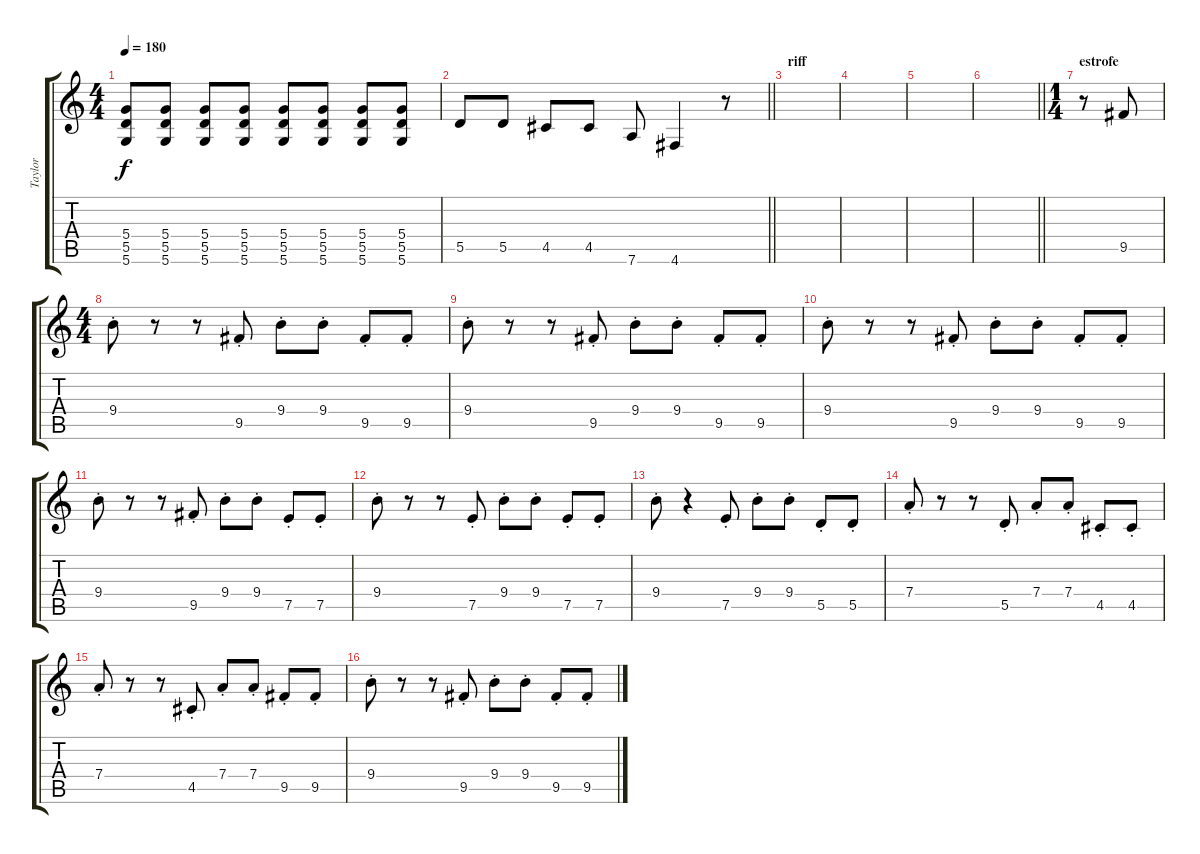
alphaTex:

\track ("Taylor" "Taylor") {instrument overdrivenguitar}
\staff {score tabs}
\tuning (E4 B3 G3 D3 A2 D2) {hide}
\ts (4 4)
\tempo 180
\clef g2
\ks c
(5.4 5.5 5.6).8{dy f} (5.4 5.5 5.6).8 (5.4 5.5 5.6).8 (5.4 5.5 5.6).8 (5.4 5.5 5.6).8 (5.4 5.5 5.6).8 (5.4 5.5 5.6).8 (5.4 5.5 5.6).8 |
\barLineRight lightlight
5.5.8 5.5.8 4.5.8 4.5.8 7.6.8 4.6.4 r.8 |
\section ("" "riff")
|
|
|
\barLineRight lightlight
|
\ts (1 4)
\section ("" "estrofe")
r.8 9.5.8{volume 8} |
\ts (4 4)
9.4{st}.8 r.8 r.8 9.5{st}.8 9.4{st}.8 9.4{st}.8 9.5{st}.8 9.5{st}.8 |
9.4{st}.8 r.8 r.8 9.5{st}.8 9.4{st}.8 9.4{st}.8 9.5{st}.8 9.5{st}.8 |
9.4{st}.8 r.8 r.8 9.5{st}.8 9.4{st}.8 9.4{st}.8 9.5{st}.8 9.5{st}.8 |
9.4{st}.8 r.8 r.8 9.5{st}.8 9.4{st}.8 9.4{st}.8 7.5{st}.8 7.5{st}.8 |
9.4{st}.8 r.8 r.8 7.5{st}.8 9.4{st}.8 9.4{st}.8 7.5{st}.8 7.5{st}.8 |
9.4{st}.8 r.4 7.5{st}.8 9.4{st}.8 9.4{st}.8 5.5{st}.8 5.5{st}.8 |
7.4{st}.8 r.8 r.8 5.5{st}.8 7.4{st}.8 7.4{st}.8 4.5{st}.8 4.5{st}.8 |
7.4{st}.8 r.8 r.8 4.5{st}.8 7.4{st}.8 7.4{st}.8 9.5{st}.8 9.5{st}.8 |
9.4{st}.8 r.8 r.8 9.5{st}.8 9.4{st}.8 9.4{st}.8 9.5{st}.8 9.5{st}.8
